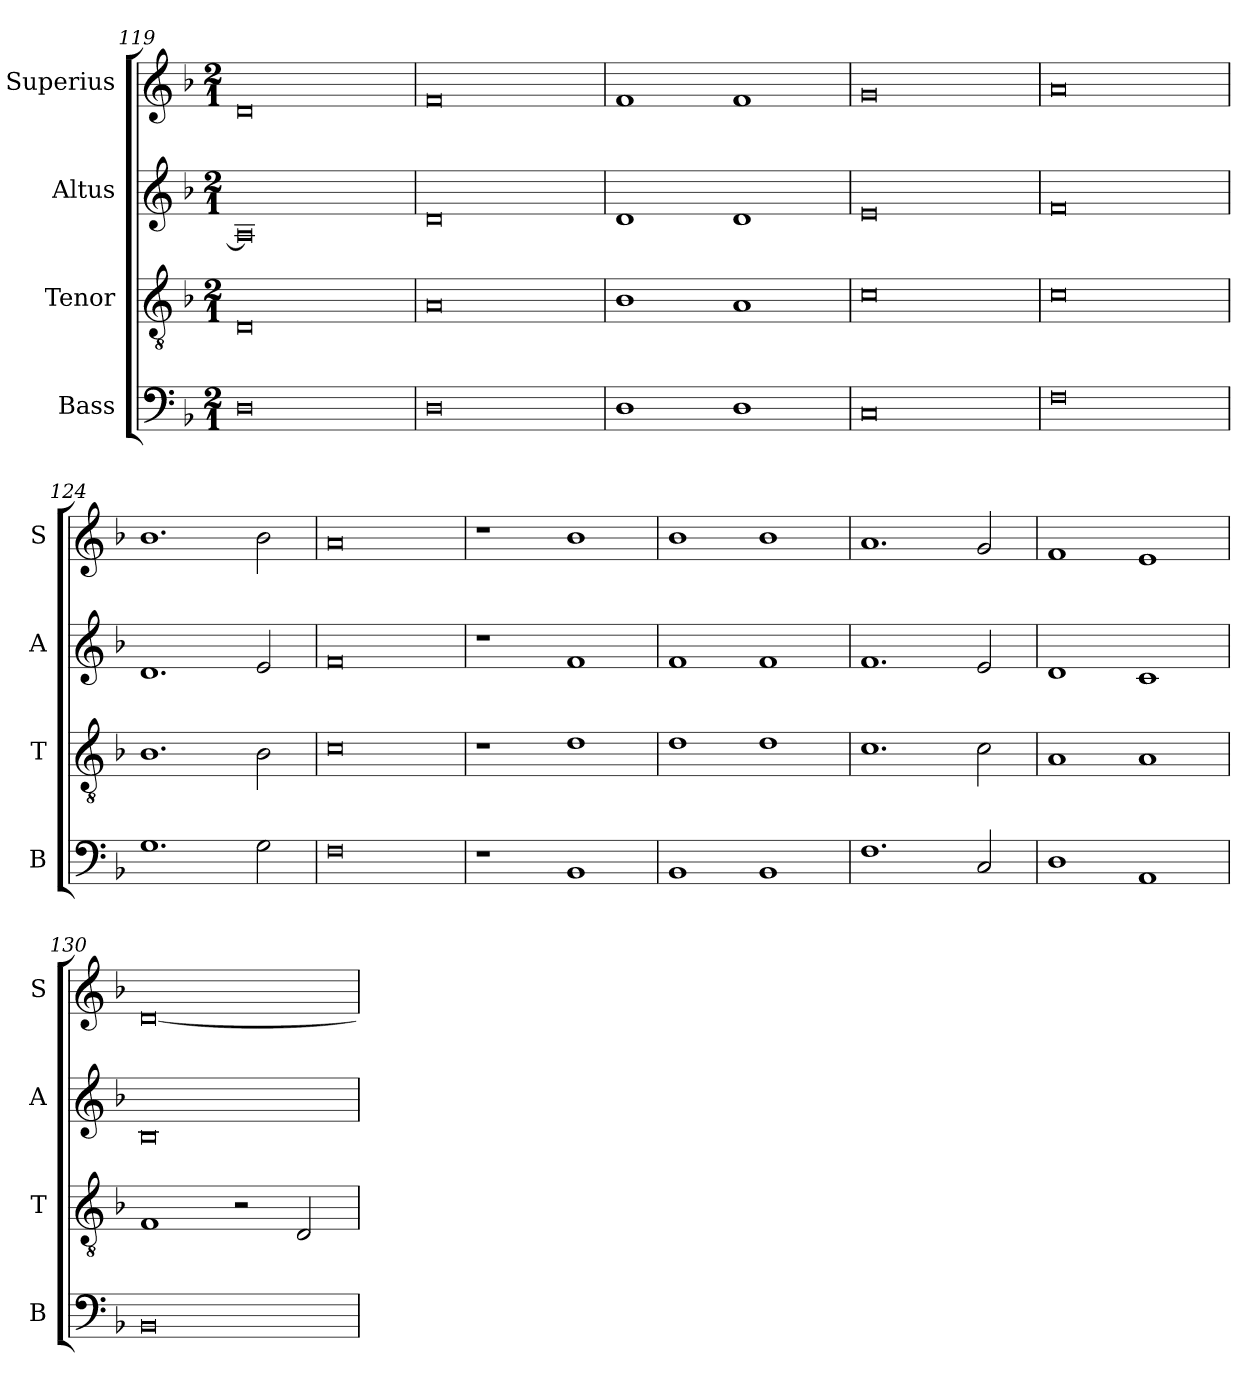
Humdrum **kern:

**kern	**kern	**kern	**kern
*part4	*part3	*part2	*part1
*staff4	*staff3	*staff2	*staff1
*I"Bass	*I"Tenor	*I"Altus	*I"Superius
*I'B	*I'T	*I'A	*I'S
*clefF4	*clefGv2	*clefG2	*clefG2
*k[b-]	*k[b-]	*k[b-]	*k[b-]
*F:	*F:	*F:	*F:
*M2/1	*M2/1	*M2/1	*M2/1
=119	=119	=119	=119
0D	0D	0A]	0d
=120	=120	=120	=120
0D	0A	0d	0f
=121	=121	=121	=121
1D	1B-	1d	1f
1D	1A	1d	1f
=122	=122	=122	=122
0C	0c	0e	0g
=123	=123	=123	=123
0F	0c	0f	0a
=124	=124	=124	=124
1.G	1.B-	1.d	1.b-
2G	2B-	2e	2b-
=125	=125	=125	=125
0F	0c	0f	0a
=126	=126	=126	=126
1r	1r	1r	1r
1BB-	1d	1f	1b-
=127	=127	=127	=127
1BB-	1d	1f	1b-
1BB-	1d	1f	1b-
=128	=128	=128	=128
1.F	1.c	1.f	1.a
2C	2c	2e	2g
=129	=129	=129	=129
1D	1A	1d	1f
1AA	1A	1c	1e
=130	=130	=130	=130
0BB-	1F	0B-	[0d
.	2r	.	.
.	2D	.	.
=	=	=	=
*-	*-	*-	*-
